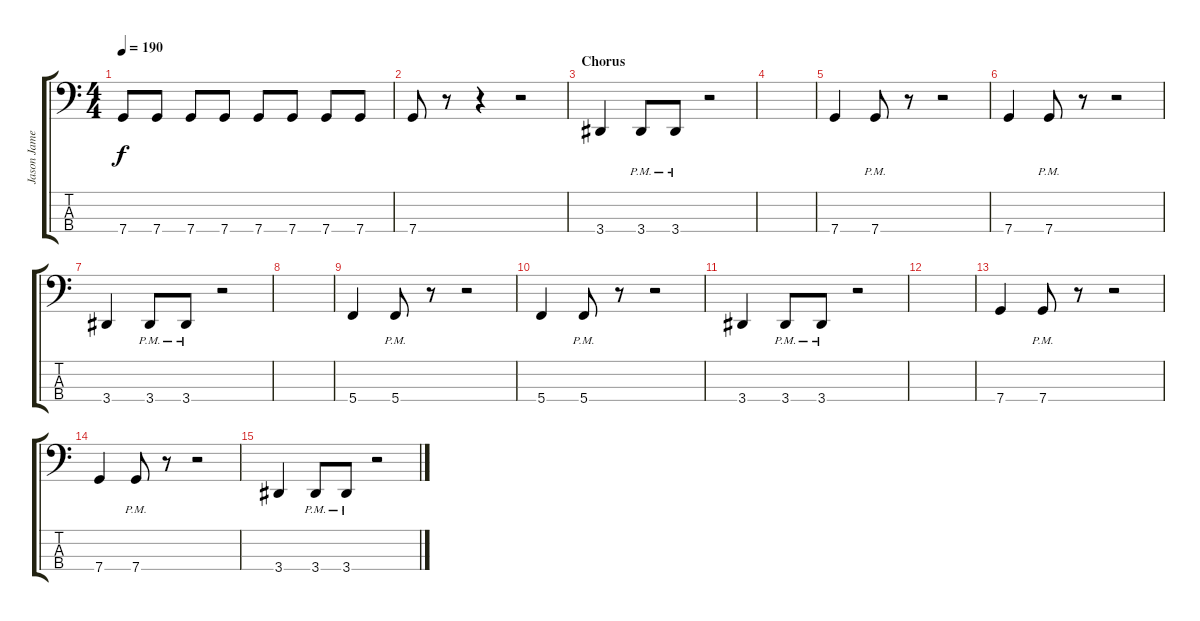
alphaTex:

\track ("Jason James" "Jason Jame") {instrument electricbasspick}
\staff {score tabs}
\tuning (F2 C2 G1 C1) {hide}
\ts (4 4)
\tempo 190
\clef f4
\ks c
7.4.8{dy f} 7.4.8 7.4.8 7.4.8 7.4.8 7.4.8 7.4.8 7.4.8 |
7.4.8 r.8 r.4 r.2 |
\section ("" "Chorus")
3.4.4 3.4{pm}.8 3.4{pm}.8 r.2 |
|
7.4.4 7.4{pm}.8 r.8 r.2 |
7.4.4 7.4{pm}.8 r.8 r.2 |
3.4.4 3.4{pm}.8 3.4{pm}.8 r.2 |
|
5.4.4 5.4{pm}.8 r.8 r.2 |
5.4.4 5.4{pm}.8 r.8 r.2 |
3.4.4 3.4{pm}.8 3.4{pm}.8 r.2 |
|
7.4.4 7.4{pm}.8 r.8 r.2 |
7.4.4 7.4{pm}.8 r.8 r.2 |
3.4.4 3.4{pm}.8 3.4{pm}.8 r.2
